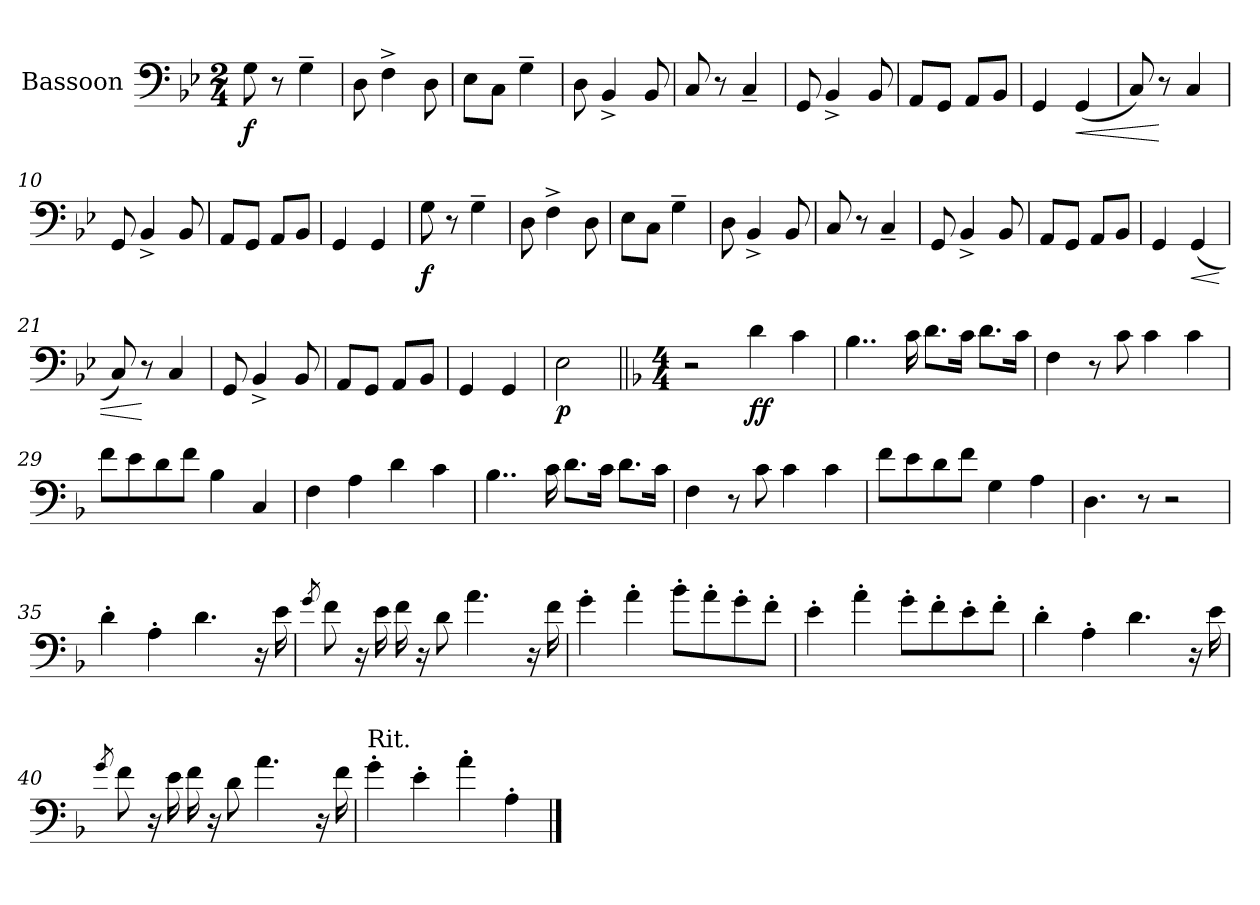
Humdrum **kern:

**kern	**dynam
*part1	*part1
*staff1	*staff1
*I"Bassoon	*
*I'Bsn.	*
*clefF4	*
*k[b-e-]	*
*M2/4	*
*MM69	*
=1	=1
!	!LO:DY:b
8G\	f
8r	.
4G~\	.
=2	=2
8D\	.
4F^\	.
8D\	.
=3	=3
8E-\L	.
8C\J	.
4G~\	.
=4	=4
8D\	.
4BB-^/	.
8BB-/	.
=5	=5
8C/	.
8r	.
4C~/	.
=6	=6
8GG/	.
4BB-^/	.
8BB-/	.
=7	=7
8AA/L	.
8GG/J	.
8AA/L	.
8BB-/J	.
=8	=8
4GG/	.
!	!LO:HP:b
(<4GG/	<
=9	=9
8C/)	.
8r	[
4C/	.
=10	=10
8GG/	.
4BB-^/	.
8BB-/	.
=11	=11
8AA/L	.
8GG/J	.
8AA/L	.
8BB-/J	.
=12	=12
4GG/	.
4GG/	.
!!LO:LB:g=z
=13	=13
!	!LO:DY:b
8G\	f
8r	.
4G~\	.
=14	=14
8D\	.
4F^\	.
8D\	.
=15	=15
8E-\L	.
8C\J	.
4G~\	.
=16	=16
8D\	.
4BB-^/	.
8BB-/	.
=17	=17
8C/	.
8r	.
4C~/	.
=18	=18
8GG/	.
4BB-^/	.
8BB-/	.
=19	=19
8AA/L	.
8GG/J	.
8AA/L	.
8BB-/J	.
=20	=20
4GG/	.
!	!LO:HP:b
(<4GG/	<
=21	=21
8C/)	.
8r	[
4C/	.
=22	=22
8GG/	.
4BB-^/	.
8BB-/	.
=23	=23
8AA/L	.
8GG/J	.
8AA/L	.
8BB-/J	.
=24	=24
4GG/	.
4GG/	.
!!LO:LB:g=z
=25	=25
!	!LO:DY:b
2E-\	p
=26||	=26||
*k[b-]	*
*M4/4	*
*MM100	*
2r	.
!	!LO:DY:b
4d\	ff
4c\	.
=27	=27
4..B-\	.
16c\	.
8.d\L	.
16c\Jk	.
8.d\L	.
16c\Jk	.
=28	=28
4F\	.
8r	.
8c\	.
4c\	.
4c\	.
=29	=29
8f\L	.
8e\	.
8d\	.
8f\J	.
4B-\	.
4C/	.
=30	=30
4F\	.
4A\	.
4d\	.
4c\	.
=31	=31
4..B-\	.
16c\	.
8.d\L	.
16c\Jk	.
8.d\L	.
16c\Jk	.
!!LO:LB:g=z
=32	=32
4F\	.
8r	.
8c\	.
4c\	.
4c\	.
=33	=33
8f\L	.
8e\	.
8d\	.
8f\J	.
4G\	.
4A\	.
=34	=34
4.D\	.
8r	.
2r	.
=35	=35
4d'\	.
4A'\	.
4.d\	.
16r	.
16e\	.
=36	=36
8qg/	.
8f\	.
16r	.
16e\	.
16f\	.
16r	.
8d\	.
4.a\	.
16r	.
16f\	.
=37	=37
4g'\	.
4a'\	.
8b-'\L	.
8a'\	.
8g'\	.
8f'\J	.
!!LO:LB:g=z
=38	=38
4e'\	.
4a'\	.
8g'\L	.
8f'\	.
8e'\	.
8f'\J	.
=39	=39
4d'\	.
4A'\	.
4.d\	.
16r	.
16e\	.
=40	=40
8qg/	.
8f\	.
16r	.
16e\	.
16f\	.
16r	.
8d\	.
4.a\	.
16r	.
16f\	.
=41	=41
*MM85	*
!LO:TX:a:t=Rit.	!
4g'\	.
4e'\	.
4a'\	.
4A'\	.
==	==
*-	*-
